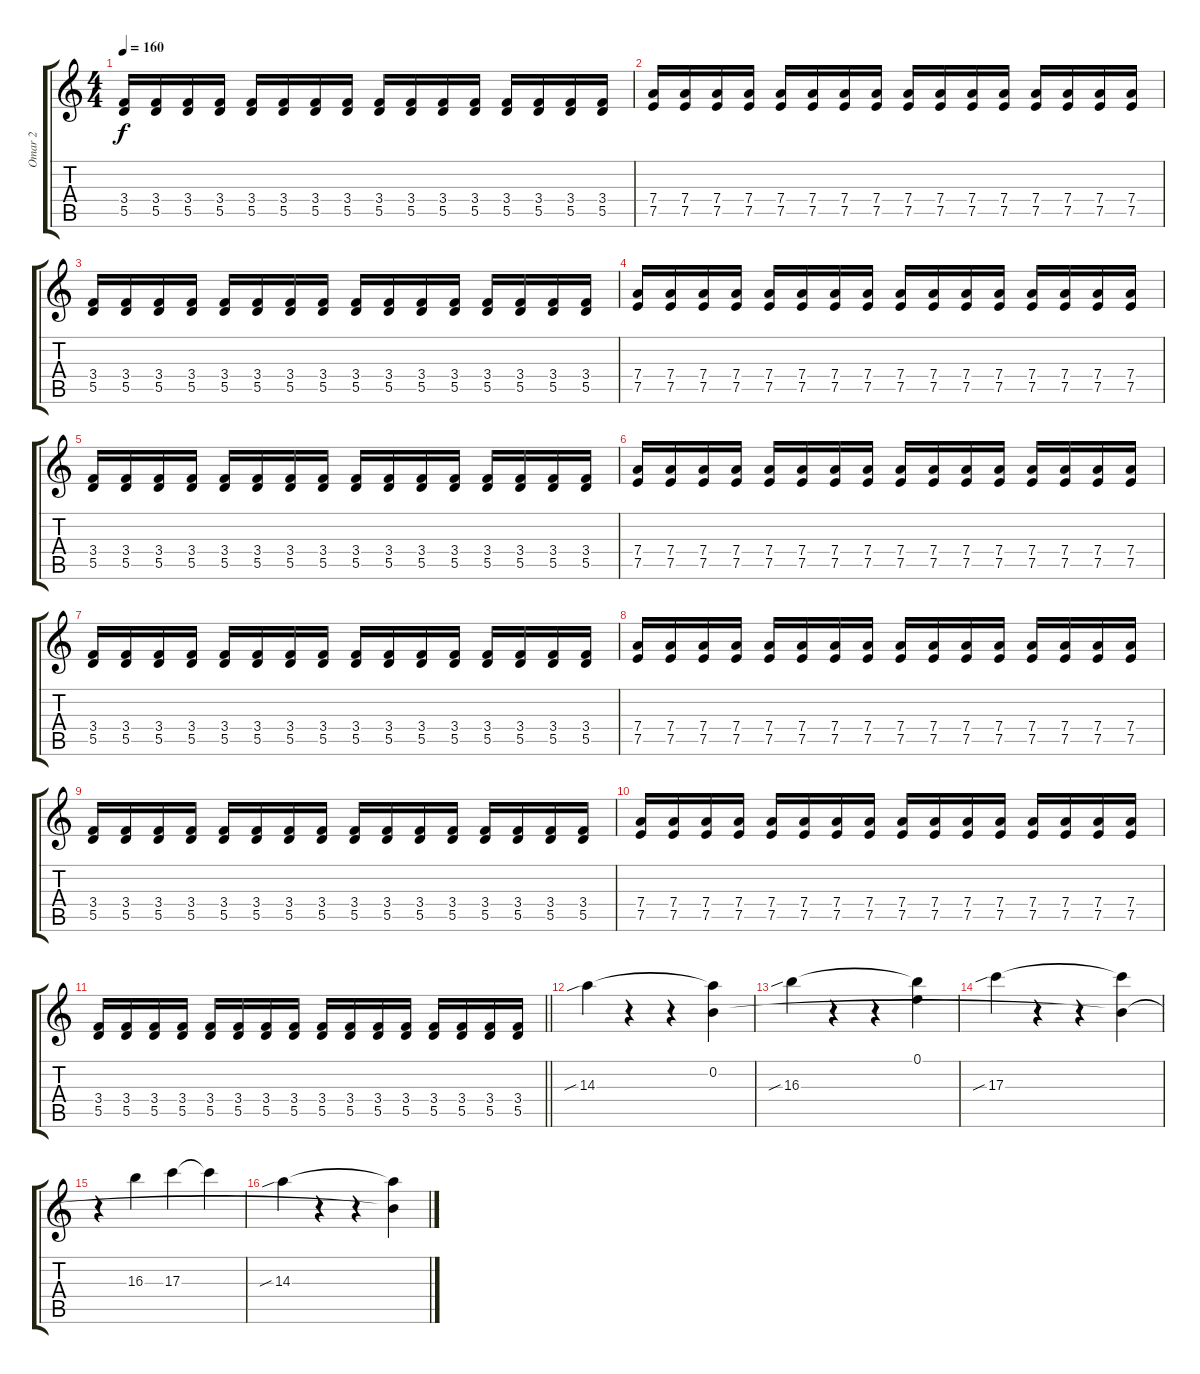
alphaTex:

\track ("Omar 2" "Omar 2") {instrument distortionguitar}
\staff {score tabs}
\tuning (E4 B3 G3 D3 A2 E2) {hide}
\ts (4 4)
\tempo 160
\clef g2
\ks c
(3.4 5.5).16{dy f} (3.4 5.5).16 (3.4 5.5).16 (3.4 5.5).16 (3.4 5.5).16 (3.4 5.5).16 (3.4 5.5).16 (3.4 5.5).16 (3.4 5.5).16 (3.4 5.5).16 (3.4 5.5).16 (3.4 5.5).16 (3.4 5.5).16 (3.4 5.5).16 (3.4 5.5).16 (3.4 5.5).16 |
(7.4 7.5).16 (7.4 7.5).16 (7.4 7.5).16 (7.4 7.5).16 (7.4 7.5).16 (7.4 7.5).16 (7.4 7.5).16 (7.4 7.5).16 (7.4 7.5).16 (7.4 7.5).16 (7.4 7.5).16 (7.4 7.5).16 (7.4 7.5).16 (7.4 7.5).16 (7.4 7.5).16 (7.4 7.5).16 |
(3.4 5.5).16 (3.4 5.5).16 (3.4 5.5).16 (3.4 5.5).16 (3.4 5.5).16 (3.4 5.5).16 (3.4 5.5).16 (3.4 5.5).16 (3.4 5.5).16 (3.4 5.5).16 (3.4 5.5).16 (3.4 5.5).16 (3.4 5.5).16 (3.4 5.5).16 (3.4 5.5).16 (3.4 5.5).16 |
(7.4 7.5).16 (7.4 7.5).16 (7.4 7.5).16 (7.4 7.5).16 (7.4 7.5).16 (7.4 7.5).16 (7.4 7.5).16 (7.4 7.5).16 (7.4 7.5).16 (7.4 7.5).16 (7.4 7.5).16 (7.4 7.5).16 (7.4 7.5).16 (7.4 7.5).16 (7.4 7.5).16 (7.4 7.5).16 |
(3.4 5.5).16 (3.4 5.5).16 (3.4 5.5).16 (3.4 5.5).16 (3.4 5.5).16 (3.4 5.5).16 (3.4 5.5).16 (3.4 5.5).16 (3.4 5.5).16 (3.4 5.5).16 (3.4 5.5).16 (3.4 5.5).16 (3.4 5.5).16 (3.4 5.5).16 (3.4 5.5).16 (3.4 5.5).16 |
(7.4 7.5).16 (7.4 7.5).16 (7.4 7.5).16 (7.4 7.5).16 (7.4 7.5).16 (7.4 7.5).16 (7.4 7.5).16 (7.4 7.5).16 (7.4 7.5).16 (7.4 7.5).16 (7.4 7.5).16 (7.4 7.5).16 (7.4 7.5).16 (7.4 7.5).16 (7.4 7.5).16 (7.4 7.5).16 |
(3.4 5.5).16 (3.4 5.5).16 (3.4 5.5).16 (3.4 5.5).16 (3.4 5.5).16 (3.4 5.5).16 (3.4 5.5).16 (3.4 5.5).16 (3.4 5.5).16 (3.4 5.5).16 (3.4 5.5).16 (3.4 5.5).16 (3.4 5.5).16 (3.4 5.5).16 (3.4 5.5).16 (3.4 5.5).16 |
(7.4 7.5).16 (7.4 7.5).16 (7.4 7.5).16 (7.4 7.5).16 (7.4 7.5).16 (7.4 7.5).16 (7.4 7.5).16 (7.4 7.5).16 (7.4 7.5).16 (7.4 7.5).16 (7.4 7.5).16 (7.4 7.5).16 (7.4 7.5).16 (7.4 7.5).16 (7.4 7.5).16 (7.4 7.5).16 |
(3.4 5.5).16 (3.4 5.5).16 (3.4 5.5).16 (3.4 5.5).16 (3.4 5.5).16 (3.4 5.5).16 (3.4 5.5).16 (3.4 5.5).16 (3.4 5.5).16 (3.4 5.5).16 (3.4 5.5).16 (3.4 5.5).16 (3.4 5.5).16 (3.4 5.5).16 (3.4 5.5).16 (3.4 5.5).16 |
(7.4 7.5).16 (7.4 7.5).16 (7.4 7.5).16 (7.4 7.5).16 (7.4 7.5).16 (7.4 7.5).16 (7.4 7.5).16 (7.4 7.5).16 (7.4 7.5).16 (7.4 7.5).16 (7.4 7.5).16 (7.4 7.5).16 (7.4 7.5).16 (7.4 7.5).16 (7.4 7.5).16 (7.4 7.5).16 |
\barLineRight lightlight
(3.4 5.5).16 (3.4 5.5).16 (3.4 5.5).16 (3.4 5.5).16 (3.4 5.5).16 (3.4 5.5).16 (3.4 5.5).16 (3.4 5.5).16 (3.4 5.5).16 (3.4 5.5).16 (3.4 5.5).16 (3.4 5.5).16 (3.4 5.5).16 (3.4 5.5).16 (3.4 5.5).16 (3.4 5.5).16 |
14.3{sib}.4 r.4 r.4 (0.2 14.3{t}).4 |
16.3{sib}.4 r.4 r.4 (0.1 16.3{t}).4 |
17.3{sib}.4 r.4 r.4 (0.2{t} 17.3{t}).4 |
r.4 16.3.4 17.3.4 17.3{t}.4 |
14.3{sib}.4 r.4 r.4 (0.2{t} 14.3{t}).4
